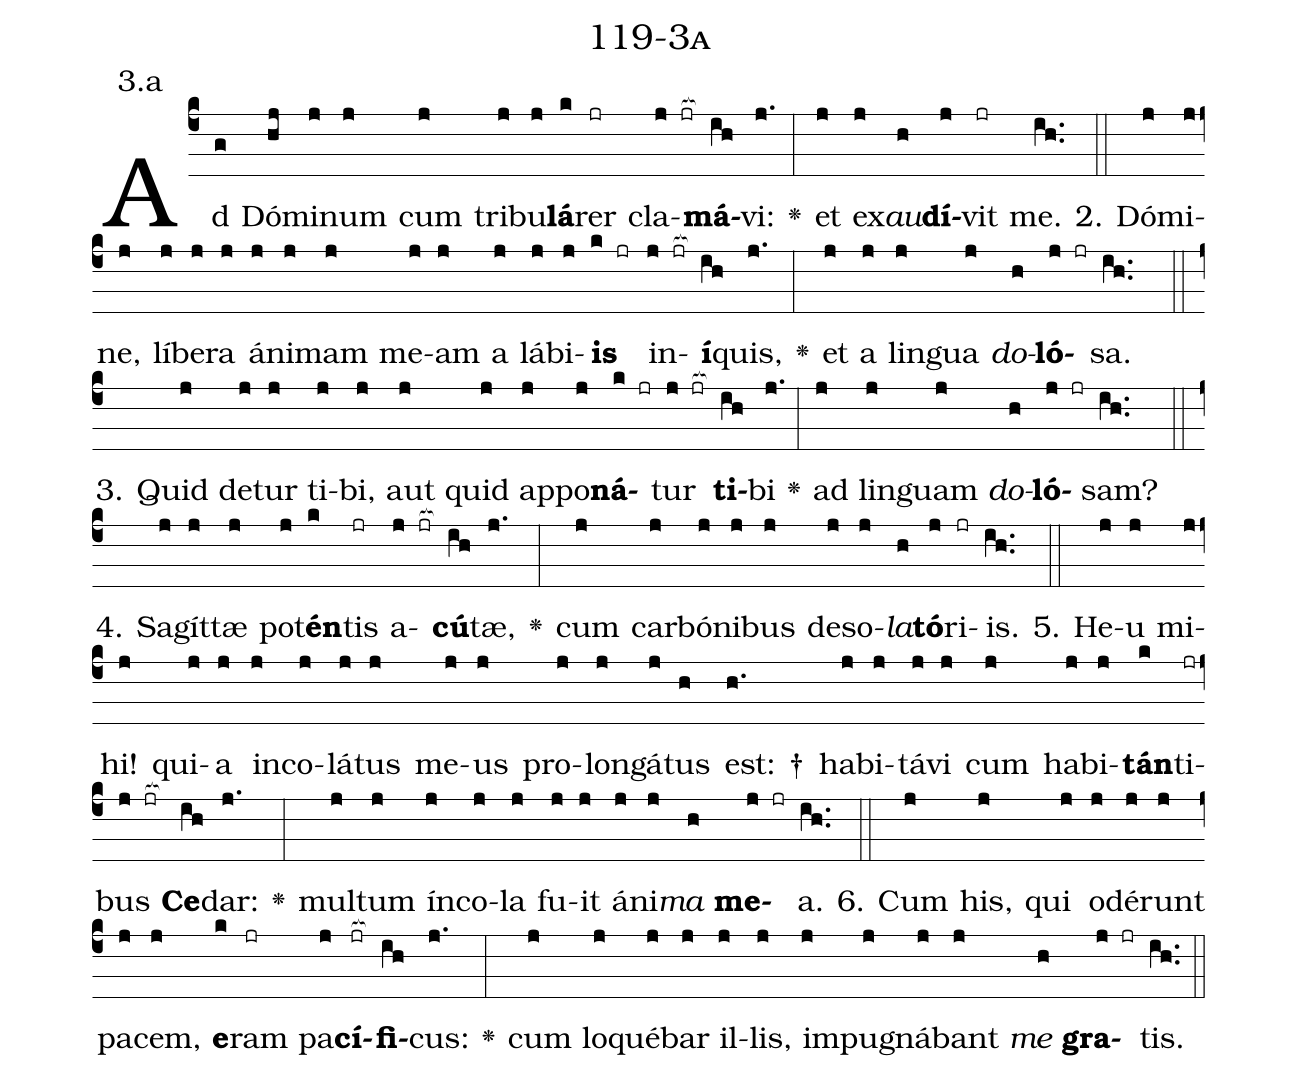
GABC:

name: 119-3a;
annotation: 3.a;
%%
(c4)Ad(g) Dó(hj)mi(j)num(j) cum(j) tri(j)bu(j)<b>lá</b>(k)rer(jr) cla(j jr[ocb:1{])<b>má</b>(ih[ocb:0}])vi:(j.) <v>\greheightstar</v>(:) et(j) ex(j)<i>au</i>(h)<b>dí</b>(j)vit(jr) me.(ih..) (::)
2. Dó(j)mi(j)ne,(j) lí(j)be(j)ra(j) á(j)ni(j)mam(j) me(j)am(j) a(j) lá(j)bi(j)<b>is</b>(k jr) in(j jr[ocb:1{])<b>í</b>(ih[ocb:0}])quis,(j.) <v>\greheightstar</v>(:) et(j) a(j) lin(j)gua(j) <i>do</i>(h)<b>ló</b>(j jr)sa.(ih..) (::)
3. Quid(j) de(j)tur(j) ti(j)bi,(j) aut(j) quid(j) ap(j)po(j)<b>ná</b>(k jr)tur(j jr[ocb:1{]) <b>ti</b>(ih[ocb:0}])bi(j.) <v>\greheightstar</v>(:) ad(j) lin(j)guam(j) <i>do</i>(h)<b>ló</b>(j jr)sam?(ih..) (::)
4. Sa(j)gít(j)tæ(j) pot(j)<b>én</b>(k)tis(jr) a(j jr[ocb:1{])<b>cú</b>(ih[ocb:0}])tæ,(j.) <v>\greheightstar</v>(:) cum(j) car(j)bó(j)ni(j)bus(j) de(j)so(j)<i>la</i>(h)<b>tó</b>(j)ri(jr)is.(ih..) (::)
5. He(j)u(j) mi(j)hi!(j) qui(j)a(j) in(j)co(j)lá(j)tus(j) me(j)us(j) pro(j)lon(j)gá(j)tus(h) est: †(h.) ha(j)bi(j)tá(j)vi(j) cum(j) ha(j)bi(j)<b>tán</b>(k)ti(jr)bus(j jr[ocb:1{]) <b>Ce</b>(ih[ocb:0}])dar:(j.) <v>\greheightstar</v>(:) mul(j)tum(j) ín(j)co(j)la(j) fu(j)it(j) á(j)ni(j)<i>ma</i>(h) <b>me</b>(j jr)a.(ih..) (::)
6. Cum(j) his,(j) qui(j) o(j)dé(j)runt(j) pa(j)cem,(j) <b>e</b>(k)ram(jr) pa(j)<b>cí</b>(jr[ocb:1{])<b>fi</b>(ih[ocb:0}])cus:(j.) <v>\greheightstar</v>(:) cum(j) lo(j)qué(j)bar(j) il(j)lis,(j) im(j)pu(j)gná(j)bant(j) <i>me</i>(h) <b>gra</b>(j jr)tis.(ih..) (::)
